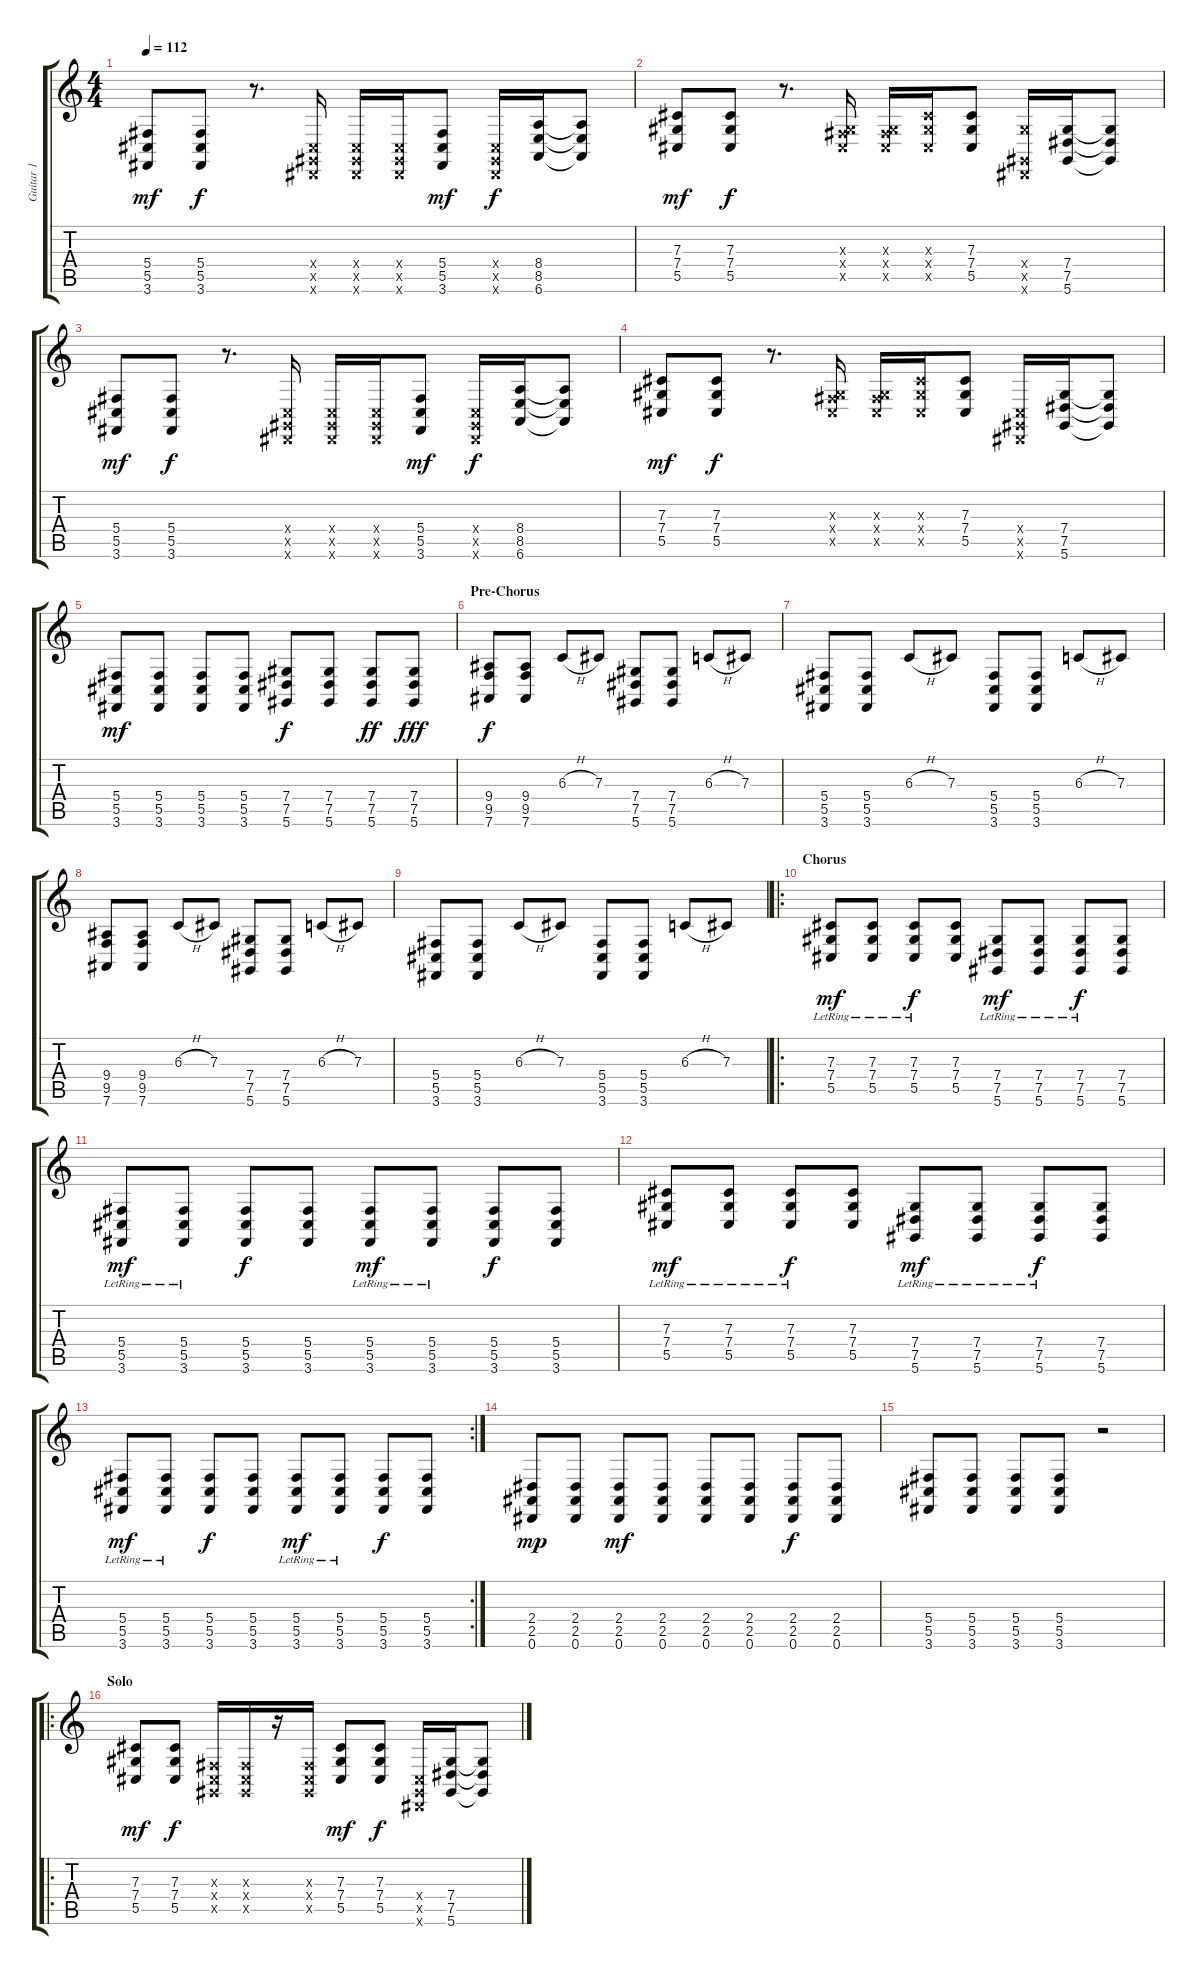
\track ("Guitar 1" "Guitar 1") {instrument lead2sawtooth}
\staff {score tabs}
\tuning (Eb4 Bb3 Gb3 Db3 Ab2 Eb2) {hide}
\ts (4 4)
\tempo 112
\clef g2
\ks c
(5.4 5.5 3.6).8{dy mf} (5.4 5.5 3.6).8{dy f} r.8{d} (0.4{x} 0.5{x} 0.6{x}).16 (0.4{x} 0.5{x} 0.6{x}).16 (0.4{x} 0.5{x} 0.6{x}).16 (5.4 5.5 3.6).8{dy mf} (0.4{x} 0.5{x} 0.6{x}).16{dy f} (8.4 8.5 6.6).16 (8.4{t} 8.5{t} 6.6{t}).8 |
(7.3 7.4 5.5).8{dy mf} (7.3 7.4 5.5).8{dy f} r.8{d} (0.3{x} 7.4{x} 5.5{x}).16 (0.3{x} 7.4{x} 5.5{x}).16 (7.3{x} 7.4{x} 5.5{x}).16 (7.3 7.4 5.5).8 (7.4{x} 0.5{x} 0.6{x}).16 (7.4 7.5 5.6).16 (7.4{t} 7.5{t} 5.6{t}).8 |
(5.4 5.5 3.6).8{dy mf} (5.4 5.5 3.6).8{dy f} r.8{d} (0.4{x} 0.5{x} 0.6{x}).16 (0.4{x} 0.5{x} 0.6{x}).16 (0.4{x} 0.5{x} 0.6{x}).16 (5.4 5.5 3.6).8{dy mf} (0.4{x} 0.5{x} 0.6{x}).16{dy f} (8.4 8.5 6.6).16 (8.4{t} 8.5{t} 6.6{t}).8 |
(7.3 7.4 5.5).8{dy mf} (7.3 7.4 5.5).8{dy f} r.8{d} (0.3{x} 7.4{x} 5.5{x}).16 (0.3{x} 7.4{x} 5.5{x}).16 (7.3{x} 7.4{x} 5.5{x}).16 (7.3 7.4 5.5).8 (0.4{x} 0.5{x} 0.6{x}).16 (7.4 7.5 5.6).16 (7.4{t} 7.5{t} 5.6{t}).8 |
(5.4 5.5 3.6).8{dy mf} (5.4 5.5 3.6).8 (5.4 5.5 3.6).8 (5.4 5.5 3.6).8 (7.4 7.5 5.6).8{dy f} (7.4 7.5 5.6).8 (7.4 7.5 5.6).8{dy ff} (7.4 7.5 5.6).8{dy fff} |
\section ("" "Pre-Chorus")
(9.4 9.5 7.6).8{dy f} (9.4 9.5 7.6).8 6.3{h}.8 7.3.8 (7.4 7.5 5.6).8 (7.4 7.5 5.6).8 6.3{h}.8 7.3.8 |
(5.4 5.5 3.6).8 (5.4 5.5 3.6).8 6.3{h}.8 7.3.8 (5.4 5.5 3.6).8 (5.4 5.5 3.6).8 6.3{h}.8 7.3.8 |
(9.4 9.5 7.6).8 (9.4 9.5 7.6).8 6.3{h}.8 7.3.8 (7.4 7.5 5.6).8 (7.4 7.5 5.6).8 6.3{h}.8 7.3.8 |
(5.4 5.5 3.6).8 (5.4 5.5 3.6).8 6.3{h}.8 7.3.8 (5.4 5.5 3.6).8 (5.4 5.5 3.6).8 6.3{h}.8 7.3.8 |
\ro
\section ("" "Chorus")
(7.3{lr} 7.4{lr} 5.5{lr}).8{dy mf} (7.3{lr} 7.4{lr} 5.5{lr}).8 (7.3{lr} 7.4{lr} 5.5{lr}).8{dy f} (7.3 7.4 5.5).8 (7.4{lr} 7.5{lr} 5.6{lr}).8{dy mf} (7.4{lr} 7.5{lr} 5.6{lr}).8 (7.4{lr} 7.5{lr} 5.6{lr}).8{dy f} (7.4 7.5 5.6).8 |
(5.4{lr} 5.5{lr} 3.6{lr}).8{dy mf} (5.4{lr} 5.5{lr} 3.6{lr}).8 (5.4 5.5 3.6).8{dy f} (5.4 5.5 3.6).8 (5.4{lr} 5.5{lr} 3.6{lr}).8{dy mf} (5.4{lr} 5.5{lr} 3.6{lr}).8 (5.4 5.5 3.6).8{dy f} (5.4 5.5 3.6).8 |
(7.3{lr} 7.4{lr} 5.5{lr}).8{dy mf} (7.3{lr} 7.4{lr} 5.5{lr}).8 (7.3{lr} 7.4{lr} 5.5{lr}).8{dy f} (7.3 7.4 5.5).8 (7.4{lr} 7.5{lr} 5.6{lr}).8{dy mf} (7.4{lr} 7.5{lr} 5.6{lr}).8 (7.4{lr} 7.5{lr} 5.6{lr}).8{dy f} (7.4 7.5 5.6).8 |
\rc 2
(5.4{lr} 5.5{lr} 3.6{lr}).8{dy mf} (5.4{lr} 5.5{lr} 3.6{lr}).8 (5.4 5.5 3.6).8{dy f} (5.4 5.5 3.6).8 (5.4{lr} 5.5{lr} 3.6{lr}).8{dy mf} (5.4{lr} 5.5{lr} 3.6{lr}).8 (5.4 5.5 3.6).8{dy f} (5.4 5.5 3.6).8 |
(2.4 2.5 0.6).8{dy mp} (2.4 2.5 0.6).8 (2.4 2.5 0.6).8{dy mf} (2.4 2.5 0.6).8 (2.4 2.5 0.6).8 (2.4 2.5 0.6).8 (2.4 2.5 0.6).8{dy f} (2.4 2.5 0.6).8 |
(5.4 5.5 3.6).8 (5.4 5.5 3.6).8 (5.4 5.5 3.6).8 (5.4 5.5 3.6).8 r.2 |
\ro
\section ("" "Solo")
(7.3 7.4 5.5).8{dy mf} (7.3 7.4 5.5).8{dy f} (0.3{x} 0.4{x} 0.5{x}).16 (0.3{x} 0.4{x} 0.5{x}).16 r.16 (0.3{x} 0.4{x} 0.5{x}).16 (7.3 7.4 5.5).8{dy mf} (7.3 7.4 5.5).8{dy f} (0.4{x} 0.5{x} 0.6{x}).16 (7.4 7.5 5.6).16 (7.4{t} 7.5{t} 5.6{t}).8
